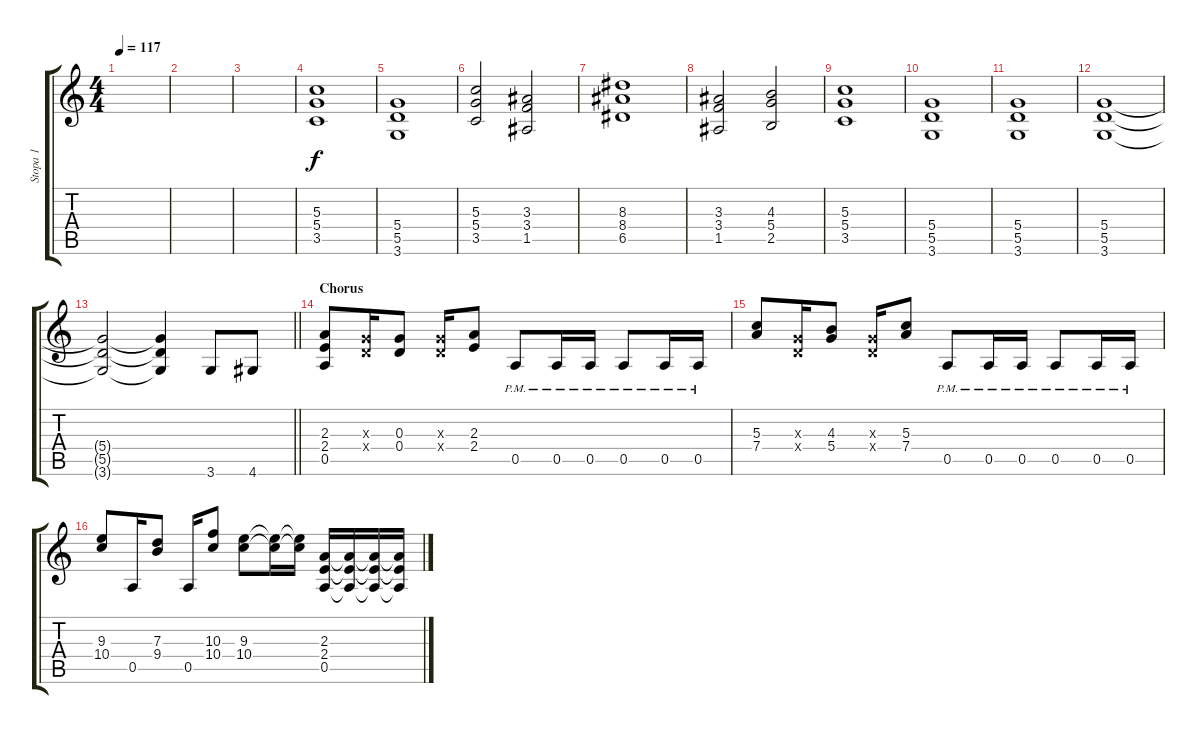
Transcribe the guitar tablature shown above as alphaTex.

\track ("Stopa 1" "Stopa 1") {instrument overdrivenguitar}
\staff {score tabs}
\tuning (E4 B3 G3 D3 A2 E2) {hide}
\ts (4 4)
\tempo 117
\clef g2
\ks c
|
|
|
(5.3 5.4 3.5).1 |
(5.4 5.5 3.6).1 |
(5.3 5.4 3.5).2 (3.3 3.4 1.5).2 |
(8.3 8.4 6.5).1 |
(3.3 3.4 1.5).2 (4.3 5.4 2.5).2 |
(5.3 5.4 3.5).1 |
(5.4 5.5 3.6).1 |
(5.4 5.5 3.6).1 |
(5.4 5.5 3.6).1 |
\barLineRight lightlight
(5.4{t} 5.5{t} 3.6{t}).2 (5.4{t} 5.5{t} 3.6{t}).4 3.6.8 4.6.8 |
\section ("" "Chorus")
(2.3 2.4 0.5).8 (0.3{x} 0.4{x}).16 (0.3 0.4).8 (0.3{x} 0.4{x}).16 (2.3 2.4).8 0.5{pm}.8 0.5{pm}.16 0.5{pm}.16 0.5{pm}.8 0.5{pm}.16 0.5{pm}.16 |
(5.3 7.4).8 (0.3{x} 0.4{x}).16 (4.3 5.4).8 (0.3{x} 0.4{x}).16 (5.3 7.4).8 0.5{pm}.8 0.5{pm}.16 0.5{pm}.16 0.5{pm}.8 0.5{pm}.16 0.5{pm}.16 |
(9.3 10.4).8 0.5.16 (7.3 9.4).8 0.5.16 (10.3 10.4).8 (9.3 10.4).8 (9.3{t} 10.4{t}).16 (9.3{t} 10.4{t}).16 (2.3 2.4 0.5).16 (2.3{t} 2.4{t} 0.5{t}).16 (2.3{t} 2.4{t} 0.5{t}).16 (2.3{t} 2.4{t} 0.5{t}).16
